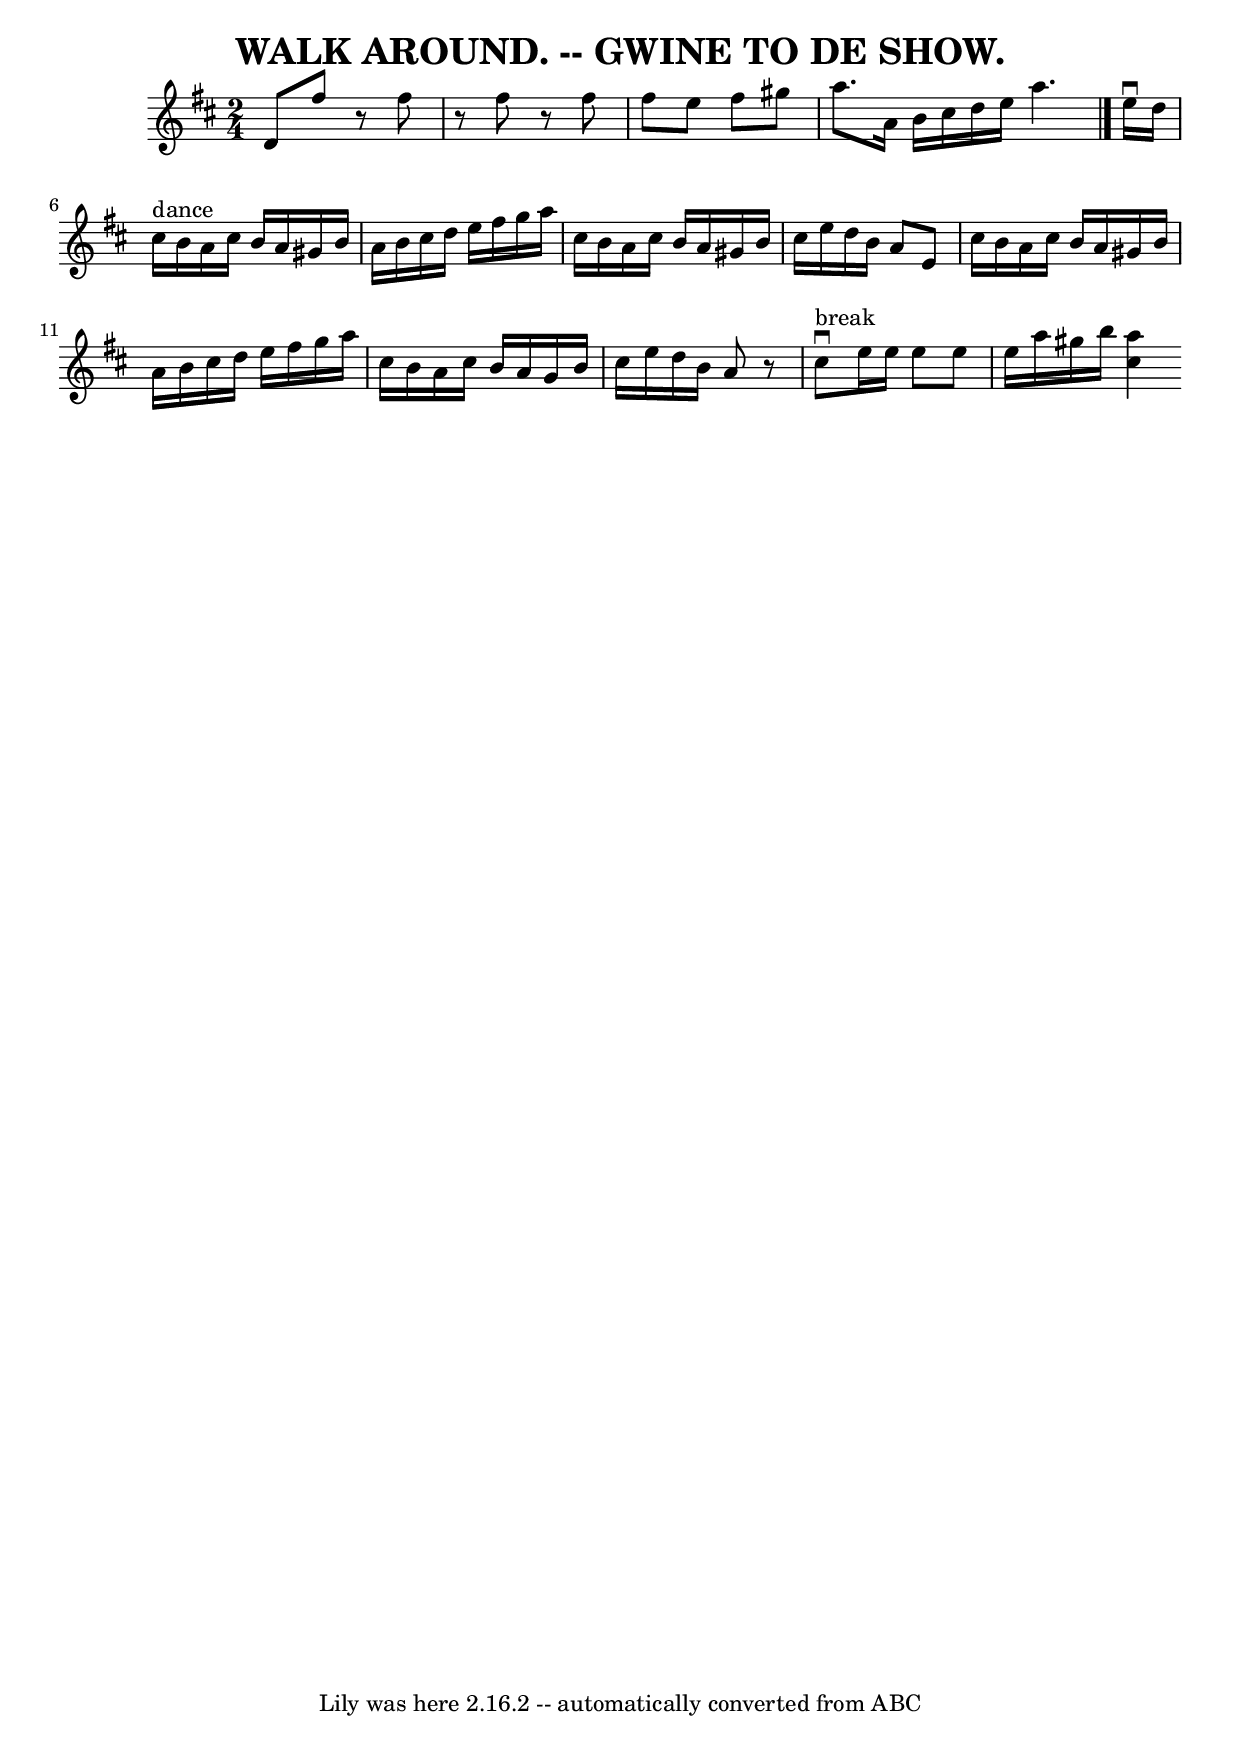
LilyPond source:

\version "2.16.2"
\include "Mammoth.ily"
\header {
  %% book = "Ryan's Mammoth Collection of Fiddle Tunes"
  crossRefNumber = "1"
  footnotes = ""
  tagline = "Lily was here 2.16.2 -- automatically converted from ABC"
  title = "WALK AROUND. -- GWINE TO DE SHOW."

}
voicedefault =  {


  \time 2/4 
  \key a \mixolydian   d'8 fis''8    r8 fis''8     |
  r8    fis''8    r8 fis''8     |
  fis''8 e''8 fis''8 gis''8     |
  a''8. a'16 b'16 cis''16 d''16 e''16    \bar ":|"      a''4.    \bar "|." e''16^\downbow d''16     |
  cis''16^"dance" b'16 a'16 cis''16 b'16 a'16 gis'16 b'16     |
  a'16 b'16 cis''16 d''16 e''16 fis''16 g''16       a''16     |
  cis''16 b'16 a'16 cis''16 b'16 a'16       gis'16 b'16     |
  cis''16 e''16 d''16 b'16 a'8 e'8     |
  cis''16 b'16 a'16 cis''16 b'16 a'16 gis'16       b'16     |
  a'16 b'16 cis''16 d''16 e''16 fis''16       g''16 a''16     |
  cis''16 b'16 a'16 cis''16 b'16 a'16    g'16 b'16     |
  cis''16 e''16 d''16 b'16 a'8    r8       cis''8^"break"^\downbow e''16 e''16 e''8 e''8     |
     e''16 a''16 gis''16 b''16  << a''4 cis''4   >>   \bar " |."   

}

\score{
  <<

    \context Staff="default"
    {
      \voicedefault 
      
    }

  >>
  \layout {
    
  }
  \midi {
  }

}
